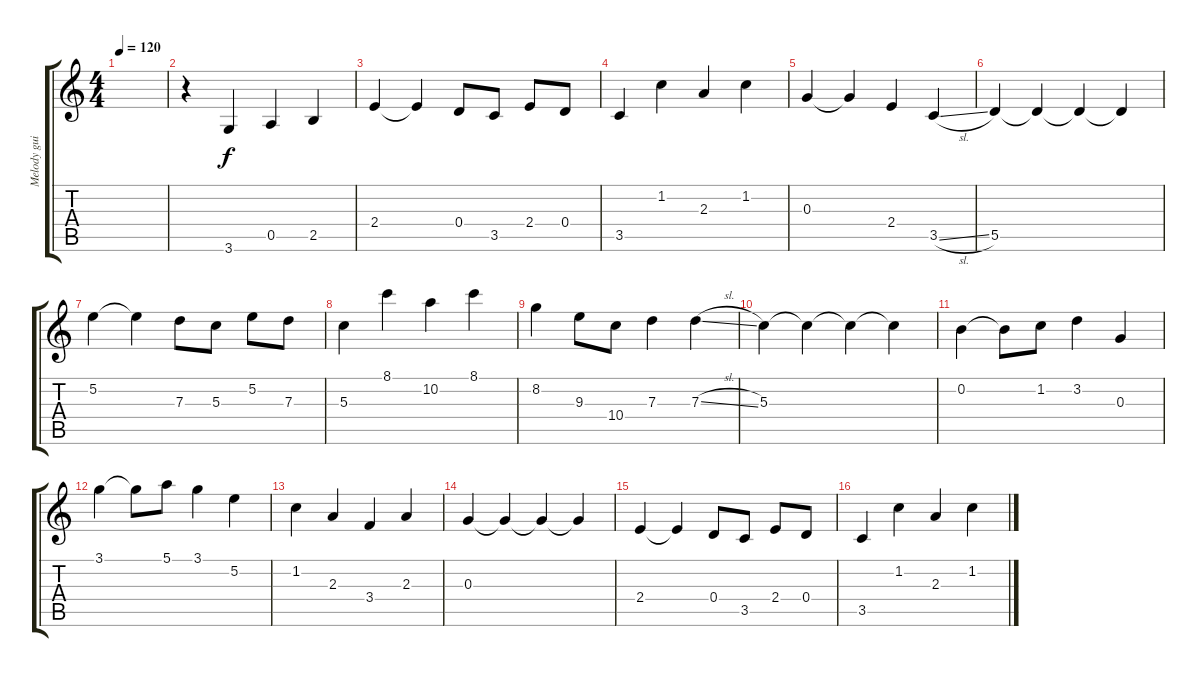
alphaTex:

\track ("Melody guit" "Melody gui") {instrument electricguitarclean}
\staff {score tabs}
\tuning (E4 B3 G3 D3 A2 E2) {hide}
\ts (4 4)
\tempo 120
\clef g2
\ks c
|
r.4 3.6.4 0.5.4 2.5.4 |
2.4.4 2.4{t}.4 0.4.8 3.5.8 2.4.8 0.4.8 |
3.5.4 1.2.4 2.3.4 1.2.4 |
0.3.4 0.3{t}.4 2.4.4 3.5{sl}.4 |
5.5.4 5.5{t}.4 5.5{t}.4 5.5{t}.4 |
5.2.4 5.2{t}.4 7.3.8 5.3.8 5.2.8 7.3.8 |
5.3.4 8.1.4 10.2.4 8.1.4 |
8.2.4 9.3.8 10.4.8 7.3.4 7.3{sl}.4 |
5.3.4 5.3{t}.4 5.3{t}.4 5.3{t}.4 |
0.2.4 0.2{t}.8 1.2.8 3.2.4 0.3.4 |
3.1.4 3.1{t}.8 5.1.8 3.1.4 5.2.4 |
1.2.4 2.3.4 3.4.4 2.3.4 |
0.3.4 0.3{t}.4 0.3{t}.4 0.3{t}.4 |
2.4.4 2.4{t}.4 0.4.8 3.5.8 2.4.8 0.4.8 |
3.5.4 1.2.4 2.3.4 1.2.4
